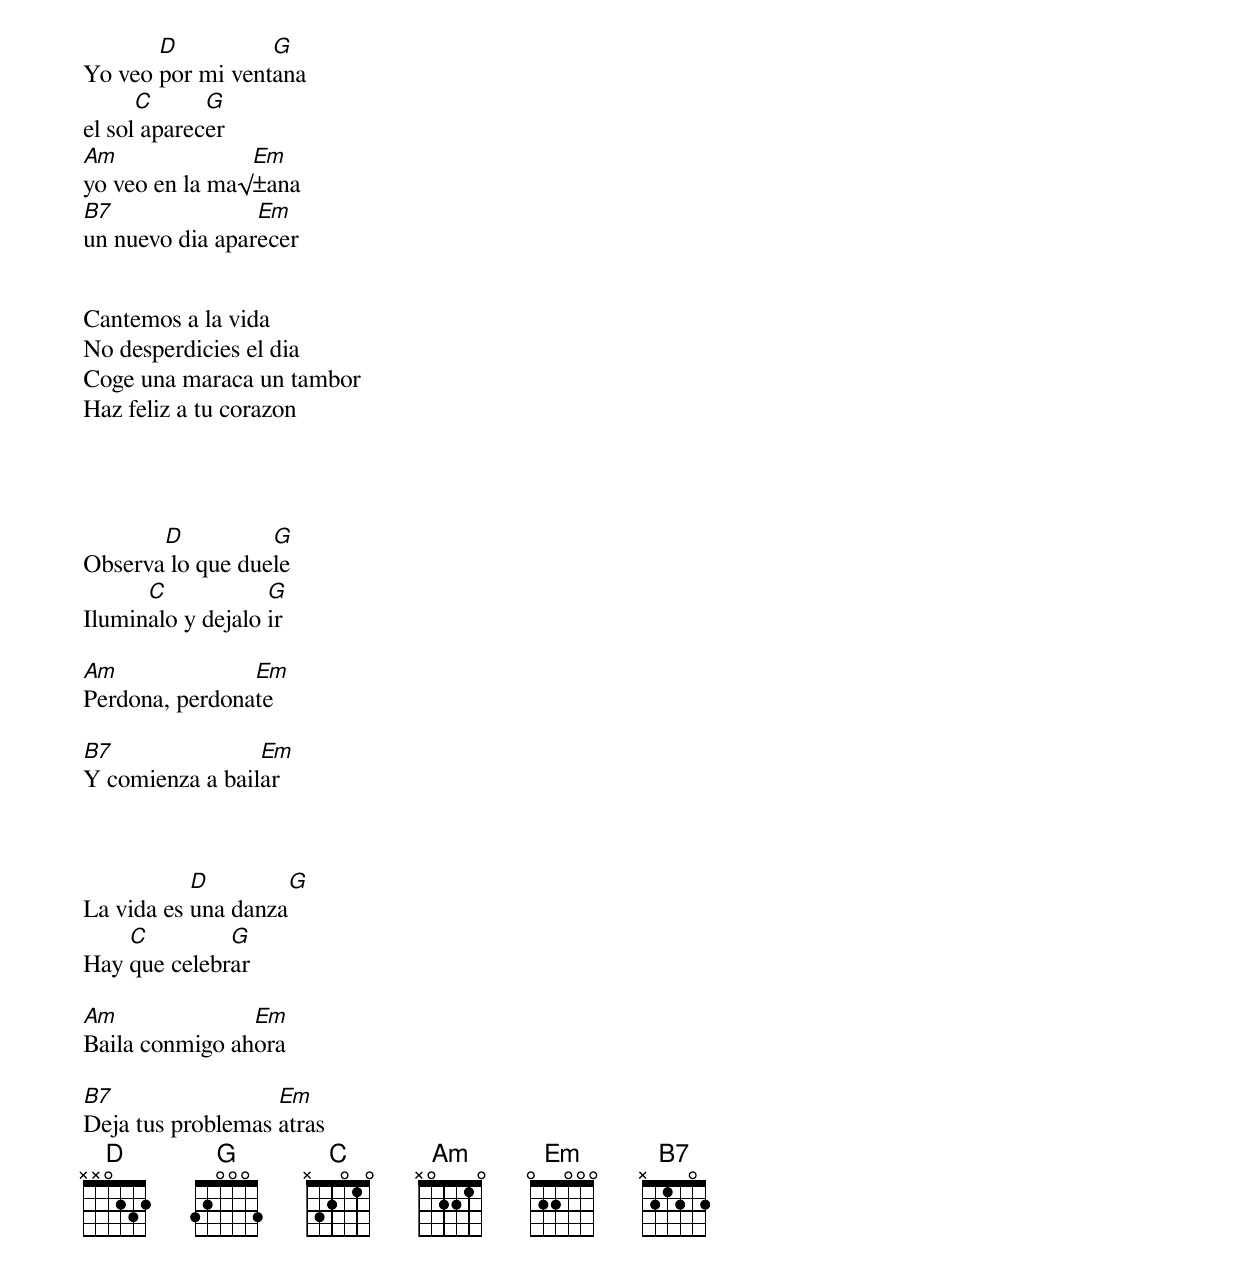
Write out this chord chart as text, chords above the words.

LA VIDA ES UNA DANZA (April 2019)


       D          G
Yo veo por mi ventana
      C      G
el sol aparecer
Am              Em
yo veo en la ma√±ana
B7               Em
un nuevo dia aparecer


Cantemos a la vida
No desperdicies el dia
Coge una maraca un tambor
Haz feliz a tu corazon




       D          G
Observa lo que duele
      C            G
Iluminalo y dejalo ir

Am              Em
Perdona, perdonate

B7               Em
Y comienza a bailar



           D          G
La vida es una danza
    C         G
Hay que celebrar

Am              Em
Baila conmigo ahora

B7                 Em
Deja tus problemas atras
